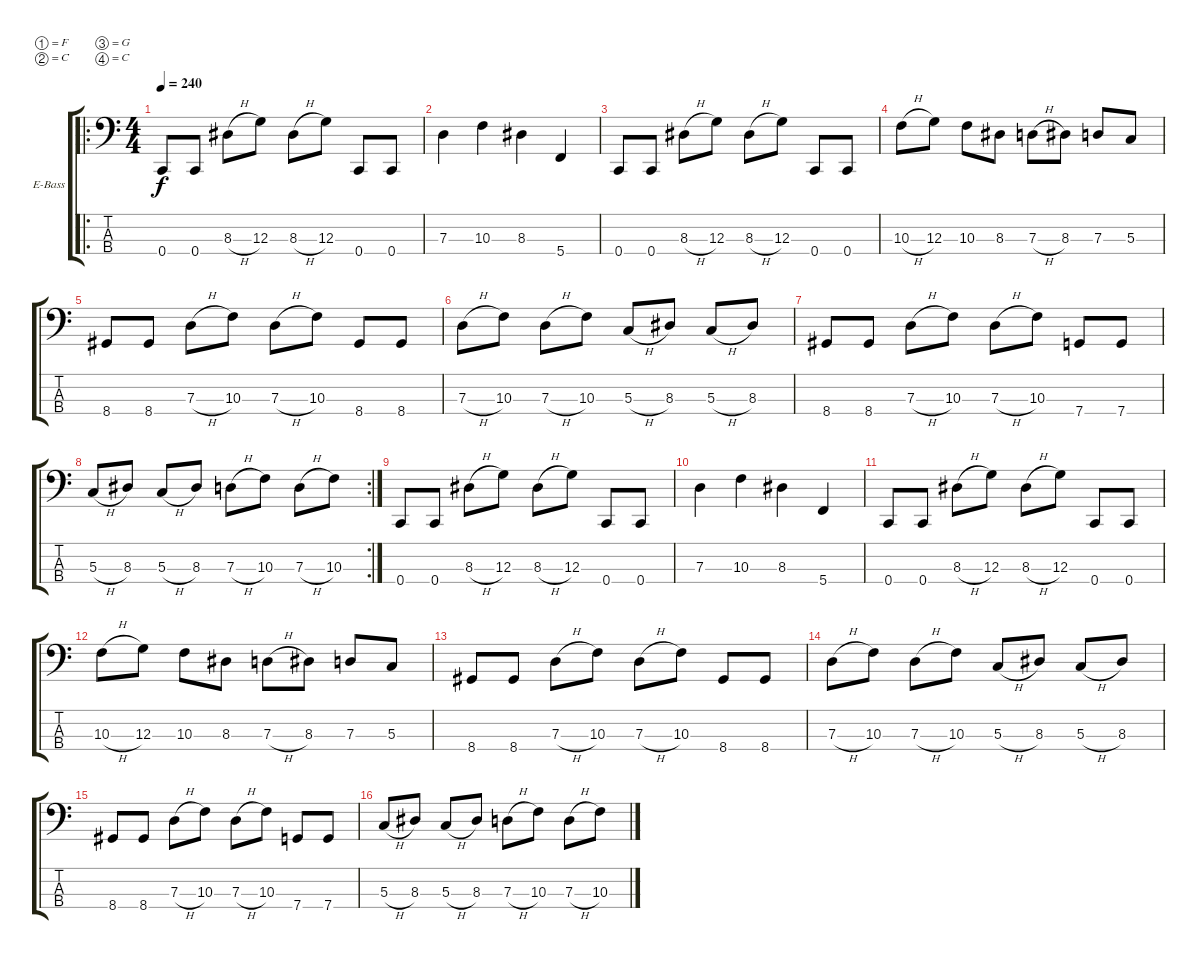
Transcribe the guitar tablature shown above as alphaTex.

\bracketExtendMode groupsimilarinstruments
\firstSystemTrackNameOrientation horizontal
\otherSystemsTrackNameOrientation horizontal
\track ("Nick" "E-Bass") {instrument electricbassfinger}
\staff {score tabs}
\tuning (F2 C2 G1 C1)
\ro
\ts (4 4)
\tempo 240
\clef f4
\ks c
0.4.8{dy f} 0.4.8 8.3{h}.8 12.3.8 8.3{h}.8 12.3.8 0.4.8 0.4.8 |
7.3.4 10.3.4 8.3.4 5.4.4 |
0.4.8 0.4.8 8.3{h}.8 12.3.8 8.3{h}.8 12.3.8 0.4.8 0.4.8 |
10.3{h}.8 12.3.8 10.3.8 8.3.8 7.3{h}.8 8.3.8 7.3.8 5.3.8 |
8.4.8 8.4.8 7.3{h}.8 10.3.8 7.3{h}.8 10.3.8 8.4.8 8.4.8 |
7.3{h}.8 10.3.8 7.3{h}.8 10.3.8 5.3{h}.8 8.3.8 5.3{h}.8 8.3.8 |
8.4.8 8.4.8 7.3{h}.8 10.3.8 7.3{h}.8 10.3.8 7.4.8 7.4.8 |
\rc 2
5.3{h}.8 8.3.8 5.3{h}.8 8.3.8 7.3{h}.8 10.3.8 7.3{h}.8 10.3.8 |
0.4.8 0.4.8 8.3{h}.8 12.3.8 8.3{h}.8 12.3.8 0.4.8 0.4.8 |
7.3.4 10.3.4 8.3.4 5.4.4 |
0.4.8 0.4.8 8.3{h}.8 12.3.8 8.3{h}.8 12.3.8 0.4.8 0.4.8 |
10.3{h}.8 12.3.8 10.3.8 8.3.8 7.3{h}.8 8.3.8 7.3.8 5.3.8 |
8.4.8 8.4.8 7.3{h}.8 10.3.8 7.3{h}.8 10.3.8 8.4.8 8.4.8 |
7.3{h}.8 10.3.8 7.3{h}.8 10.3.8 5.3{h}.8 8.3.8 5.3{h}.8 8.3.8 |
8.4.8 8.4.8 7.3{h}.8 10.3.8 7.3{h}.8 10.3.8 7.4.8 7.4.8 |
5.3{h}.8 8.3.8 5.3{h}.8 8.3.8 7.3{h}.8 10.3.8 7.3{h}.8 10.3.8
